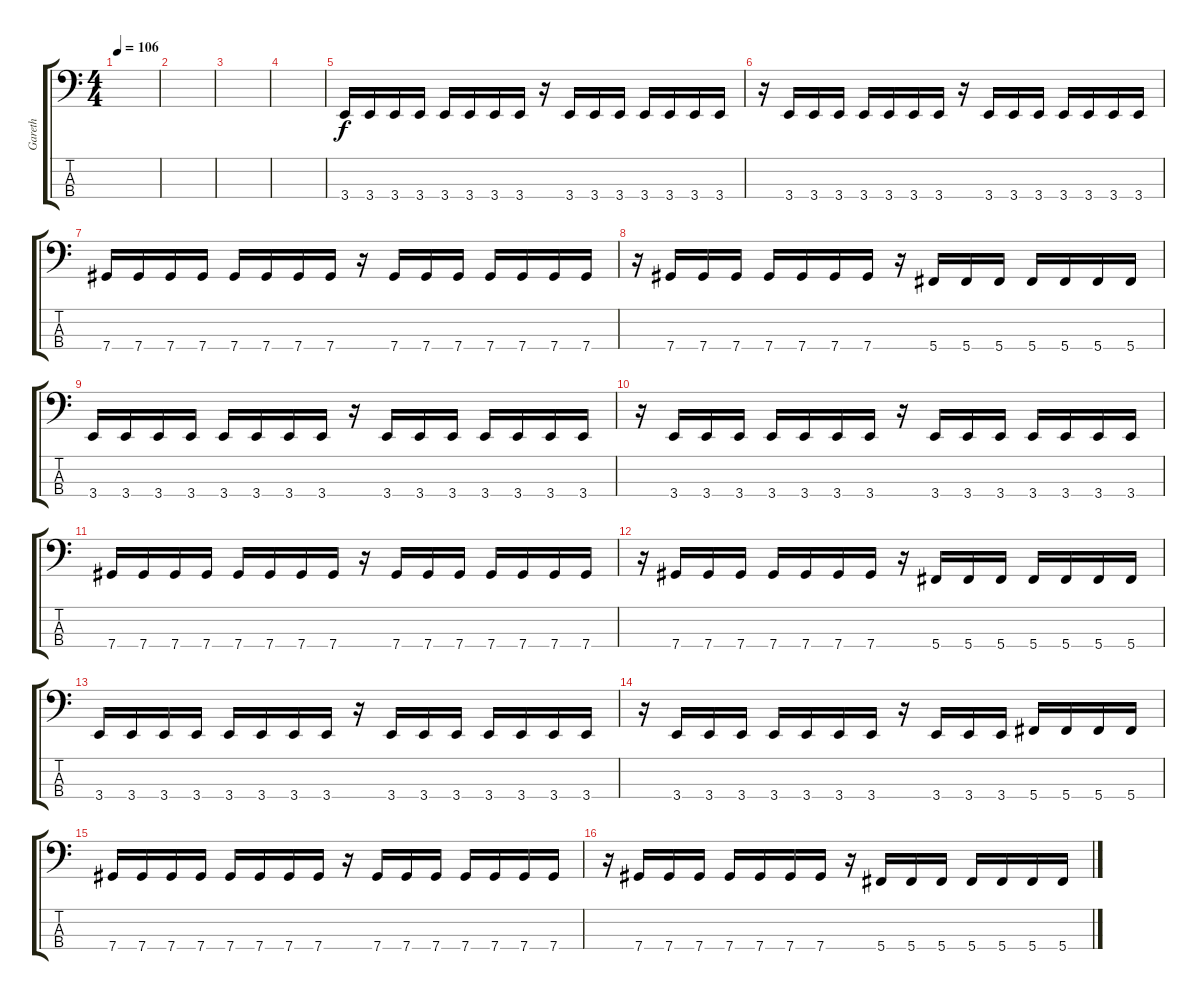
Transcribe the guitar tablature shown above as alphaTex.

\track ("Gareth" "Gareth") {instrument electricbassfinger}
\staff {score tabs}
\tuning (Gb2 Db2 Ab1 Db1) {hide}
\ts (4 4)
\tempo 106
\clef f4
\ks c
|
|
|
|
3.4.16 3.4.16 3.4.16 3.4.16 3.4.16 3.4.16 3.4.16 3.4.16 r.16 3.4.16 3.4.16 3.4.16 3.4.16 3.4.16 3.4.16 3.4.16 |
r.16 3.4.16 3.4.16 3.4.16 3.4.16 3.4.16 3.4.16 3.4.16 r.16 3.4.16 3.4.16 3.4.16 3.4.16 3.4.16 3.4.16 3.4.16 |
7.4.16 7.4.16 7.4.16 7.4.16 7.4.16 7.4.16 7.4.16 7.4.16 r.16 7.4.16 7.4.16 7.4.16 7.4.16 7.4.16 7.4.16 7.4.16 |
r.16 7.4.16 7.4.16 7.4.16 7.4.16 7.4.16 7.4.16 7.4.16 r.16 5.4.16 5.4.16 5.4.16 5.4.16 5.4.16 5.4.16 5.4.16 |
3.4.16 3.4.16 3.4.16 3.4.16 3.4.16 3.4.16 3.4.16 3.4.16 r.16 3.4.16 3.4.16 3.4.16 3.4.16 3.4.16 3.4.16 3.4.16 |
r.16 3.4.16 3.4.16 3.4.16 3.4.16 3.4.16 3.4.16 3.4.16 r.16 3.4.16 3.4.16 3.4.16 3.4.16 3.4.16 3.4.16 3.4.16 |
7.4.16 7.4.16 7.4.16 7.4.16 7.4.16 7.4.16 7.4.16 7.4.16 r.16 7.4.16 7.4.16 7.4.16 7.4.16 7.4.16 7.4.16 7.4.16 |
r.16 7.4.16 7.4.16 7.4.16 7.4.16 7.4.16 7.4.16 7.4.16 r.16 5.4.16 5.4.16 5.4.16 5.4.16 5.4.16 5.4.16 5.4.16 |
3.4.16 3.4.16 3.4.16 3.4.16 3.4.16 3.4.16 3.4.16 3.4.16 r.16 3.4.16 3.4.16 3.4.16 3.4.16 3.4.16 3.4.16 3.4.16 |
r.16 3.4.16 3.4.16 3.4.16 3.4.16 3.4.16 3.4.16 3.4.16 r.16 3.4.16 3.4.16 3.4.16 5.4.16 5.4.16 5.4.16 5.4.16 |
7.4.16 7.4.16 7.4.16 7.4.16 7.4.16 7.4.16 7.4.16 7.4.16 r.16 7.4.16 7.4.16 7.4.16 7.4.16 7.4.16 7.4.16 7.4.16 |
r.16 7.4.16 7.4.16 7.4.16 7.4.16 7.4.16 7.4.16 7.4.16 r.16 5.4.16 5.4.16 5.4.16 5.4.16 5.4.16 5.4.16 5.4.16
